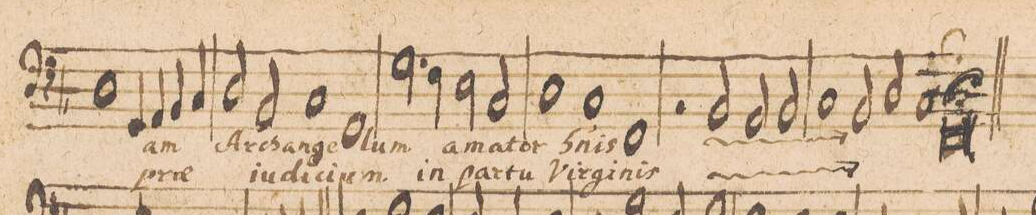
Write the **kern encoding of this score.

**kern	**text	**text
*I"BASSVS.	*	*
*clefF4	*	*
*k[b-]	*	*
*met(c|)	*	*
*M2/1	*	*
1D	.	.
=11-	=11-	=11-
4GG/	-am	prae-
4AA/	.	.
4BB-/	.	.
4C/	.	.
2D/	Ar-	-iu-
2BB-/	-chan-	-di-
=12-	=12-	=12-
1C	-ge-	-ci-
1GG	-lum	-um
=13-	=13-	=13-
2.G\	a-	in
4F\	.	.
2E\	ma-	par-
2C/	-tor	-tu
=14-	=14-	=14-
1D	h(o-	Vir-
1C	-mi)-	-gi-
=15-	=15-	=15-
1FF	-nis	-nis
2r	.	.
*	*ij	*ij
2BB-/	a-	in
=16-	=16-	=16-
2AA/	-ma-	par-
2BB-/	-tor	-tu
1C	h(o-	Vir-
=17-	=17-	=17-
2BB-/	.	.
2D/	.	.
1C	-mi)-	-gi-
=18-	=18-	=18-
0FFl;	-nis	-nis
*	*Xij	*Xij
=19||	=19||	=19||
*-	*-	*-
